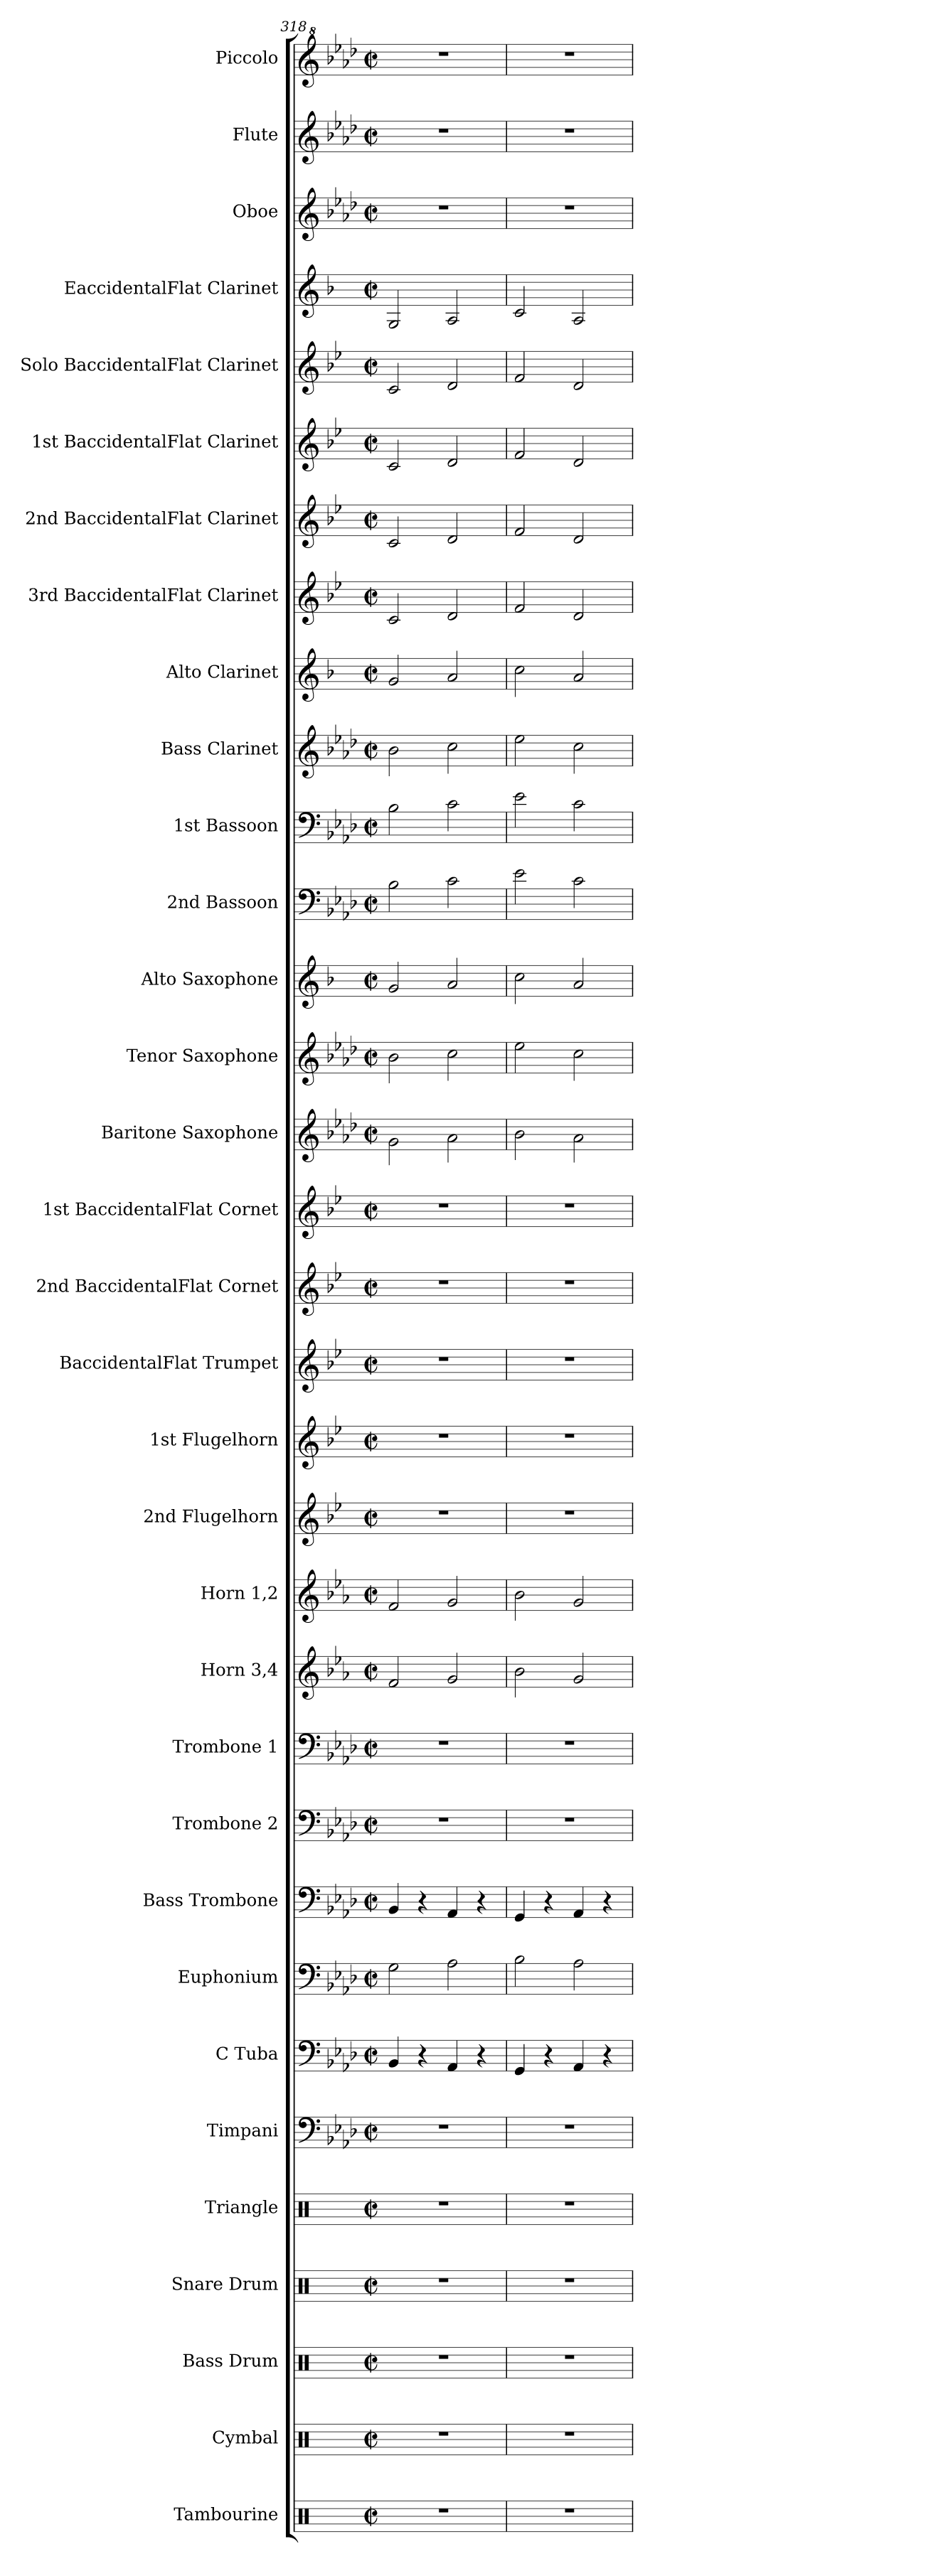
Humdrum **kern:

**kern	**kern	**kern	**kern	**kern	**kern	**kern	**kern	**kern	**kern	**kern	**kern	**kern	**kern	**kern	**kern	**kern	**kern	**kern	**kern	**kern	**kern	**kern	**kern	**kern	**kern	**kern	**kern	**kern	**kern	**kern	**kern	**kern
*part33	*part32	*part31	*part30	*part29	*part28	*part27	*part26	*part25	*part24	*part23	*part22	*part21	*part20	*part19	*part18	*part17	*part16	*part15	*part14	*part13	*part12	*part11	*part10	*part9	*part8	*part7	*part6	*part5	*part4	*part3	*part2	*part1
*staff33	*staff32	*staff31	*staff30	*staff29	*staff28	*staff27	*staff26	*staff25	*staff24	*staff23	*staff22	*staff21	*staff20	*staff19	*staff18	*staff17	*staff16	*staff15	*staff14	*staff13	*staff12	*staff11	*staff10	*staff9	*staff8	*staff7	*staff6	*staff5	*staff4	*staff3	*staff2	*staff1
*I"Tambourine	*I"Cymbal	*I"Bass Drum	*I"Snare Drum	*I"Triangle	*I"Timpani	*I"C Tuba	*I"Euphonium	*I"Bass Trombone	*I"Trombone 2	*I"Trombone 1	*I"Horn 3,4	*I"Horn 1,2	*I"2nd Flugelhorn	*I"1st Flugelhorn	*I"BaccidentalFlat Trumpet	*I"2nd BaccidentalFlat Cornet	*I"1st BaccidentalFlat Cornet	*I"Baritone Saxophone	*I"Tenor Saxophone	*I"Alto Saxophone	*I"2nd Bassoon	*I"1st Bassoon	*I"Bass Clarinet	*I"Alto Clarinet	*I"3rd BaccidentalFlat Clarinet	*I"2nd BaccidentalFlat Clarinet	*I"1st BaccidentalFlat Clarinet	*I"Solo BaccidentalFlat Clarinet	*I"EaccidentalFlat Clarinet	*I"Oboe	*I"Flute	*I"Piccolo
*I'Tamb.	*I'Cym.	*I'B. Dr.	*I'Sn. Dr.	*I'Trgl.	*I'Timp.	*I'C Tu.	*I'Eu.	*I'B. Trb.	*I'Trb. 2	*I'Trb. 1	*I'Hn. 3,4	*I'Hn. 1,2	*I'2nd Flghn.	*I'1st Flghn.	*I'BaccidentalFlat Tpt.	*I'2nd BaccidentalFlat Cnt.	*I'1st BaccidentalFlat Cnt.	*I'Bar. Sax.	*I'T. Sax.	*I'A. Sax.	*I'2nd Bsn.	*I'1st Bsn.	*I'B. Cl.	*I'A. Cl.	*I'3rd BaccidentalFlat Cl.	*I'2nd BaccidentalFlat Cl.	*I'1st BaccidentalFlat Cl.	*I'Solo BaccidentalFlat Cl.	*I'EaccidentalFlat Cl.	*I'Ob.	*I'Fl.	*I'Picc.
*clefX	*clefX	*clefX	*clefX	*clefX	*clefF4	*clefF4	*clefF4	*clefF4	*clefF4	*clefF4	*clefG2	*clefG2	*clefG2	*clefG2	*clefG2	*clefG2	*clefG2	*clefG2	*clefG2	*clefG2	*clefF4	*clefF4	*clefG2	*clefG2	*clefG2	*clefG2	*clefG2	*clefG2	*clefG2	*clefG2	*clefG2	*clefG^2
*	*	*	*	*	*	*	*	*	*	*	*ITrd4c7	*ITrd4c7	*ITrd1c2	*ITrd1c2	*ITrd1c2	*ITrd1c2	*ITrd1c2	*ITrd12c21	*ITrd8c14	*ITrd5c9	*	*	*ITrd8c14	*ITrd5c9	*ITrd1c2	*ITrd1c2	*ITrd1c2	*ITrd1c2	*ITrd-2c-3	*	*	*ITrd-7c-12
*k[]	*k[]	*k[]	*k[]	*k[]	*k[b-e-a-d-]	*k[b-e-a-d-]	*k[b-e-a-d-]	*k[b-e-a-d-]	*k[b-e-a-d-]	*k[b-e-a-d-]	*k[b-e-a-d-]	*k[b-e-a-d-]	*k[b-e-a-d-]	*k[b-e-a-d-]	*k[b-e-a-d-]	*k[b-e-a-d-]	*k[b-e-a-d-]	*k[b-e-a-d-]	*k[b-e-a-d-]	*k[b-e-a-d-]	*k[b-e-a-d-]	*k[b-e-a-d-]	*k[b-e-a-d-]	*k[b-e-a-d-]	*k[b-e-a-d-]	*k[b-e-a-d-]	*k[b-e-a-d-]	*k[b-e-a-d-]	*k[b-e-a-d-]	*k[b-e-a-d-]	*k[b-e-a-d-]	*k[b-e-a-d-]
*M4/4	*M4/4	*M4/4	*M4/4	*M4/4	*M4/4	*M4/4	*M4/4	*M4/4	*M4/4	*M4/4	*M4/4	*M4/4	*M4/4	*M4/4	*M4/4	*M4/4	*M4/4	*M4/4	*M4/4	*M4/4	*M4/4	*M4/4	*M4/4	*M4/4	*M4/4	*M4/4	*M4/4	*M4/4	*M4/4	*M4/4	*M4/4	*M4/4
*met(c|)	*met(c|)	*met(c|)	*met(c|)	*met(c|)	*met(c|)	*met(c|)	*met(c|)	*met(c|)	*met(c|)	*met(c|)	*met(c|)	*met(c|)	*met(c|)	*met(c|)	*met(c|)	*met(c|)	*met(c|)	*met(c|)	*met(c|)	*met(c|)	*met(c|)	*met(c|)	*met(c|)	*met(c|)	*met(c|)	*met(c|)	*met(c|)	*met(c|)	*met(c|)	*met(c|)	*met(c|)	*met(c|)
=318	=318	=318	=318	=318	=318	=318	=318	=318	=318	=318	=318	=318	=318	=318	=318	=318	=318	=318	=318	=318	=318	=318	=318	=318	=318	=318	=318	=318	=318	=318	=318	=318
1r	1r	1r	1r	1r	1r	4BB-/	2G\	4BB-/	1r	1r	2B-/	2B-/	1r	1r	1r	1r	1r	2G\	2B-\	2B-/	2B-\	2B-\	2B-\	2B-/	2B-/	2B-/	2B-/	2B-/	2B-/	1r	1r	1r
.	.	.	.	.	.	4r	.	4r	.	.	.	.	.	.	.	.	.	.	.	.	.	.	.	.	.	.	.	.	.	.	.	.
.	.	.	.	.	.	4AA-/	2A-\	4AA-/	.	.	2c/	2c/	.	.	.	.	.	2A-\	2c\	2c/	2c\	2c\	2c\	2c/	2c/	2c/	2c/	2c/	2c/	.	.	.
.	.	.	.	.	.	4r	.	4r	.	.	.	.	.	.	.	.	.	.	.	.	.	.	.	.	.	.	.	.	.	.	.	.
=319	=319	=319	=319	=319	=319	=319	=319	=319	=319	=319	=319	=319	=319	=319	=319	=319	=319	=319	=319	=319	=319	=319	=319	=319	=319	=319	=319	=319	=319	=319	=319	=319
1r	1r	1r	1r	1r	1r	4GG/	2B-\	4GG/	1r	1r	2e-\	2e-\	1r	1r	1r	1r	1r	2B-\	2e-\	2e-\	2e-\	2e-\	2e-\	2e-\	2e-/	2e-/	2e-/	2e-/	2e-/	1r	1r	1r
.	.	.	.	.	.	4r	.	4r	.	.	.	.	.	.	.	.	.	.	.	.	.	.	.	.	.	.	.	.	.	.	.	.
.	.	.	.	.	.	4AA-/	2A-\	4AA-/	.	.	2c/	2c/	.	.	.	.	.	2A-\	2c\	2c/	2c\	2c\	2c\	2c/	2c/	2c/	2c/	2c/	2c/	.	.	.
.	.	.	.	.	.	4r	.	4r	.	.	.	.	.	.	.	.	.	.	.	.	.	.	.	.	.	.	.	.	.	.	.	.
=	=	=	=	=	=	=	=	=	=	=	=	=	=	=	=	=	=	=	=	=	=	=	=	=	=	=	=	=	=	=	=	=
*-	*-	*-	*-	*-	*-	*-	*-	*-	*-	*-	*-	*-	*-	*-	*-	*-	*-	*-	*-	*-	*-	*-	*-	*-	*-	*-	*-	*-	*-	*-	*-	*-
